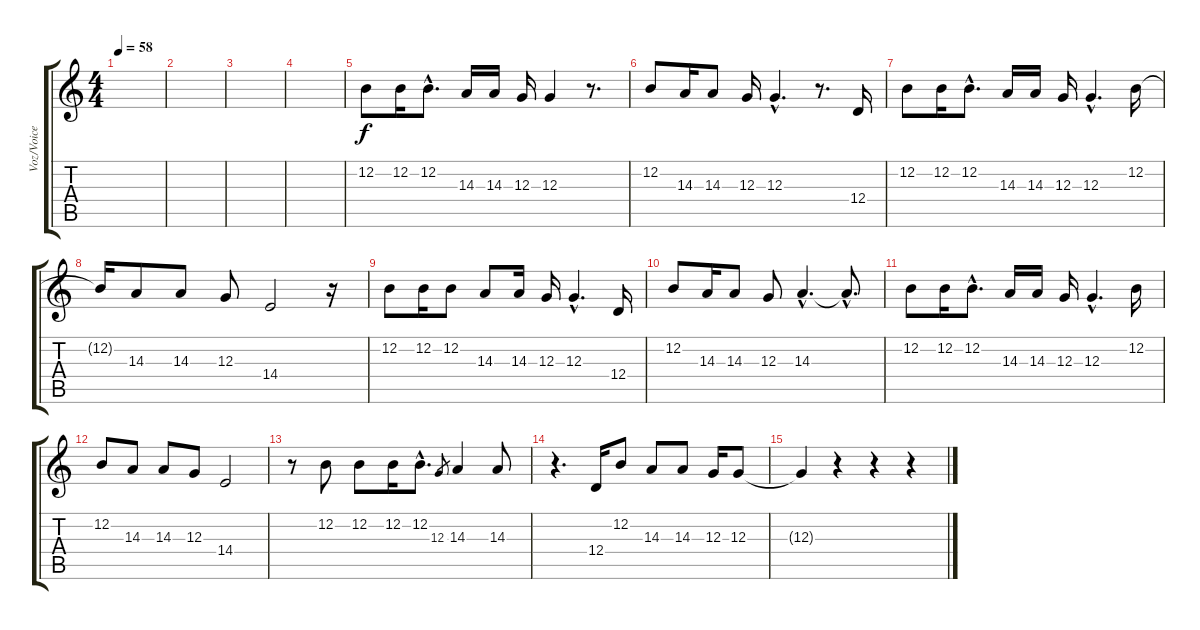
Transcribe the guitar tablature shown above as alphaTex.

\track ("Voz/Voice" "Voz/Voice") {instrument flute}
\staff {score tabs}
\tuning (E4 B3 G3 D3 A2 E2) {hide}
\ts (4 4)
\tempo 58
\clef g2
\ks c
|
|
|
|
12.2.8 12.2.16 12.2{hac}.8{d} 14.3.16 14.3.16 12.3.16 12.3.4 r.8{d} |
12.2.8 14.3.16 14.3.8 12.3.16 12.3{hac}.4{d} r.8{d} 12.4.16 |
12.2.8 12.2.16 12.2{hac}.8{d} 14.3.16 14.3.16 12.3.16 12.3{hac}.4{d} 12.2.16 |
12.2{t}.16 14.3.8 14.3.8 12.3.8 14.4.2 r.16 |
12.2.8 12.2.16 12.2.8 14.3.8 14.3.16 12.3.16 12.3{hac}.4{d} 12.4.16 |
12.2.8 14.3.16 14.3.8 12.3.8 14.3{hac}.4{d} 14.3{hac t}.8{d} |
12.2.8 12.2.16 12.2{hac}.8{d} 14.3.16 14.3.16 12.3.16 12.3{hac}.4{d} 12.2.16 |
12.2.8 14.3.8 14.3.8 12.3.8 14.4.2 |
r.8 12.2.8 12.2.8 12.2.16 12.2{hac}.8{d} 12.3.8{gr} 14.3.4 14.3.8 |
r.4{d} 12.4.16 12.2.8 14.3.8 14.3.8 12.3.16 12.3.8 |
12.3{t}.4 r.4 r.4 r.4
